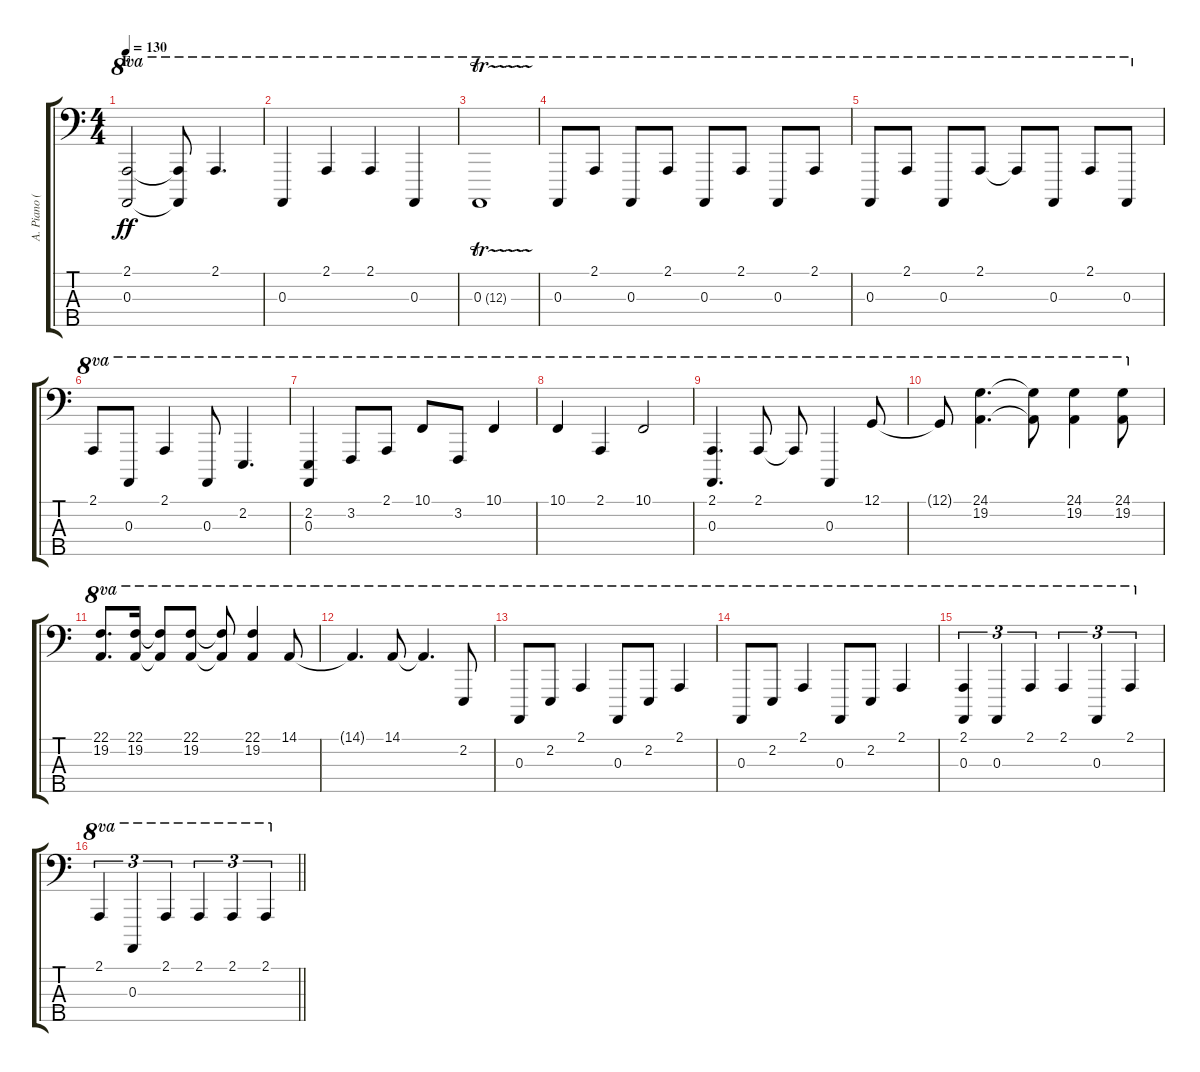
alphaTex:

\track ("A. Piano (Left Hand)" "A. Piano (") {instrument acousticgrandpiano}
\staff {score tabs}
\tuning (G2 D2 A1 E1 B0) {hide}
\ts (4 4)
\section ("" "F")
\tempo 130
\clef f4
\ks c
(2.1 0.3).2{ot 8va dy ff} (2.1{t} 0.3{t}).8{ot 8va} 2.1.4{d ot 8va} |
0.3.4{ot 8va} 2.1.4{ot 8va} 2.1.4{ot 8va} 0.3.4{ot 8va} |
0.3{tr (12 32)}.1{ot 8va} |
0.3.8{ot 8va} 2.1.8{ot 8va} 0.3.8{ot 8va} 2.1.8{ot 8va} 0.3.8{ot 8va} 2.1.8{ot 8va} 0.3.8{ot 8va} 2.1.8{ot 8va} |
0.3.8{ot 8va} 2.1.8{ot 8va} 0.3.8{ot 8va} 2.1.8{ot 8va} 2.1{t}.8{ot 8va} 0.3.8{ot 8va} 2.1.8{ot 8va} 0.3.8{ot 8va} |
2.1.8{ot 8va} 0.3.8{ot 8va} 2.1.4{ot 8va} 0.3.8{ot 8va} 2.2.4{d ot 8va} |
(2.2 0.3).4{ot 8va} 3.2.8{ot 8va} 2.1.8{ot 8va} 10.1.8{ot 8va} 3.2.8{ot 8va} 10.1.4{ot 8va} |
10.1.4{ot 8va} 2.1.4{ot 8va} 10.1.2{ot 8va} |
(2.1 0.3).4{d ot 8va} 2.1.8{ot 8va} 2.1{t}.8{ot 8va} 0.3.4{ot 8va} 12.1.8{ot 8va} |
12.1{t}.8{ot 8va} (24.1 19.2).4{d ot 8va} (24.1{t} 19.2{t}).8{ot 8va} (24.1 19.2).4{ot 8va} (24.1 19.2).8{ot 8va} |
(22.1 19.2).8{d ot 8va} (22.1 19.2).16{ot 8va} (22.1{t} 19.2{t}).8{ot 8va} (22.1 19.2).8{ot 8va} (22.1{t} 19.2{t}).8{ot 8va} (22.1 19.2).4{ot 8va} 14.1.8{ot 8va} |
14.1{t}.4{d ot 8va} 14.1.8{ot 8va} 14.1{t}.4{d ot 8va} 2.2.8{ot 8va} |
0.3.8{ot 8va} 2.2.8{ot 8va} 2.1.4{ot 8va} 0.3.8{ot 8va} 2.2.8{ot 8va} 2.1.4{ot 8va} |
0.3.8{ot 8va} 2.2.8{ot 8va} 2.1.4{ot 8va} 0.3.8{ot 8va} 2.2.8{ot 8va} 2.1.4{ot 8va} |
(2.1 0.3).4{tu (3 2) ot 8va} 0.3.4{tu (3 2) ot 8va} 2.1.4{tu (3 2) ot 8va} 2.1.4{tu (3 2) ot 8va} 0.3.4{tu (3 2) ot 8va} 2.1.4{tu (3 2) ot 8va} |
\barLineRight lightlight
2.1.4{tu (3 2) ot 8va} 0.3.4{tu (3 2) ot 8va} 2.1.4{tu (3 2) ot 8va} 2.1.4{tu (3 2) ot 8va} 2.1.4{tu (3 2) ot 8va} 2.1.4{tu (3 2) ot 8va}
